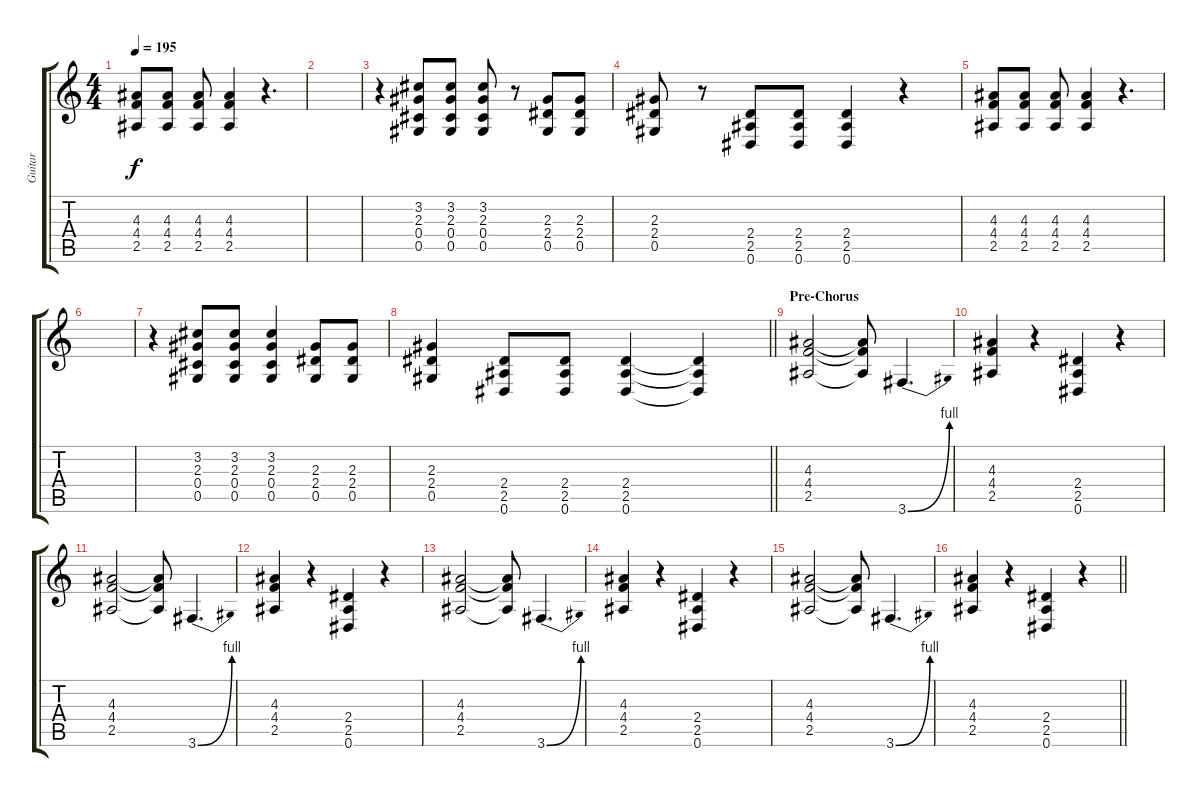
\track ("Guitar" "Guitar") {instrument distortionguitar}
\staff {score tabs}
\tuning (Eb4 Bb3 Gb3 Db3 Ab2 Eb2) {hide}
\ts (4 4)
\tempo 195
\clef g2
\ks c
(4.3 4.4 2.5).8{dy f} (4.3 4.4 2.5).8 (4.3 4.4 2.5).8 (4.3 4.4 2.5).4 r.4{d} |
|
r.4 (3.2 2.3 0.4 0.5).8 (3.2 2.3 0.4 0.5).8 (3.2 2.3 0.4 0.5).8 r.8 (2.3 2.4 0.5).8 (2.3 2.4 0.5).8 |
(2.3 2.4 0.5).8 r.8 (2.4 2.5 0.6).8 (2.4 2.5 0.6).8 (2.4 2.5 0.6).4 r.4 |
(4.3 4.4 2.5).8 (4.3 4.4 2.5).8 (4.3 4.4 2.5).8 (4.3 4.4 2.5).4 r.4{d} |
|
r.4 (3.2 2.3 0.4 0.5).8 (3.2 2.3 0.4 0.5).8 (3.2 2.3 0.4 0.5).4 (2.3 2.4 0.5).8 (2.3 2.4 0.5).8 |
\barLineRight lightlight
(2.3 2.4 0.5).4 (2.4 2.5 0.6).8 (2.4 2.5 0.6).8 (2.4 2.5 0.6).4 (2.4{t} 2.5{t} 0.6{t}).4 |
\section ("" "Pre-Chorus")
(4.3 4.4 2.5).2 (4.3{t} 4.4{t} 2.5{t}).8 3.6{be (bend 0 0 60 4)}.4{d} |
(4.3 4.4 2.5).4 r.4 (2.4 2.5 0.6).4 r.4 |
(4.3 4.4 2.5).2 (4.3{t} 4.4{t} 2.5{t}).8 3.6{be (bend 0 0 60 4)}.4{d} |
(4.3 4.4 2.5).4 r.4 (2.4 2.5 0.6).4 r.4 |
(4.3 4.4 2.5).2 (4.3{t} 4.4{t} 2.5{t}).8 3.6{be (bend 0 0 60 4)}.4{d} |
(4.3 4.4 2.5).4 r.4 (2.4 2.5 0.6).4 r.4 |
(4.3 4.4 2.5).2 (4.3{t} 4.4{t} 2.5{t}).8 3.6{be (bend 0 0 60 4)}.4{d} |
\barLineRight lightlight
(4.3 4.4 2.5).4 r.4 (2.4 2.5 0.6).4 r.4
